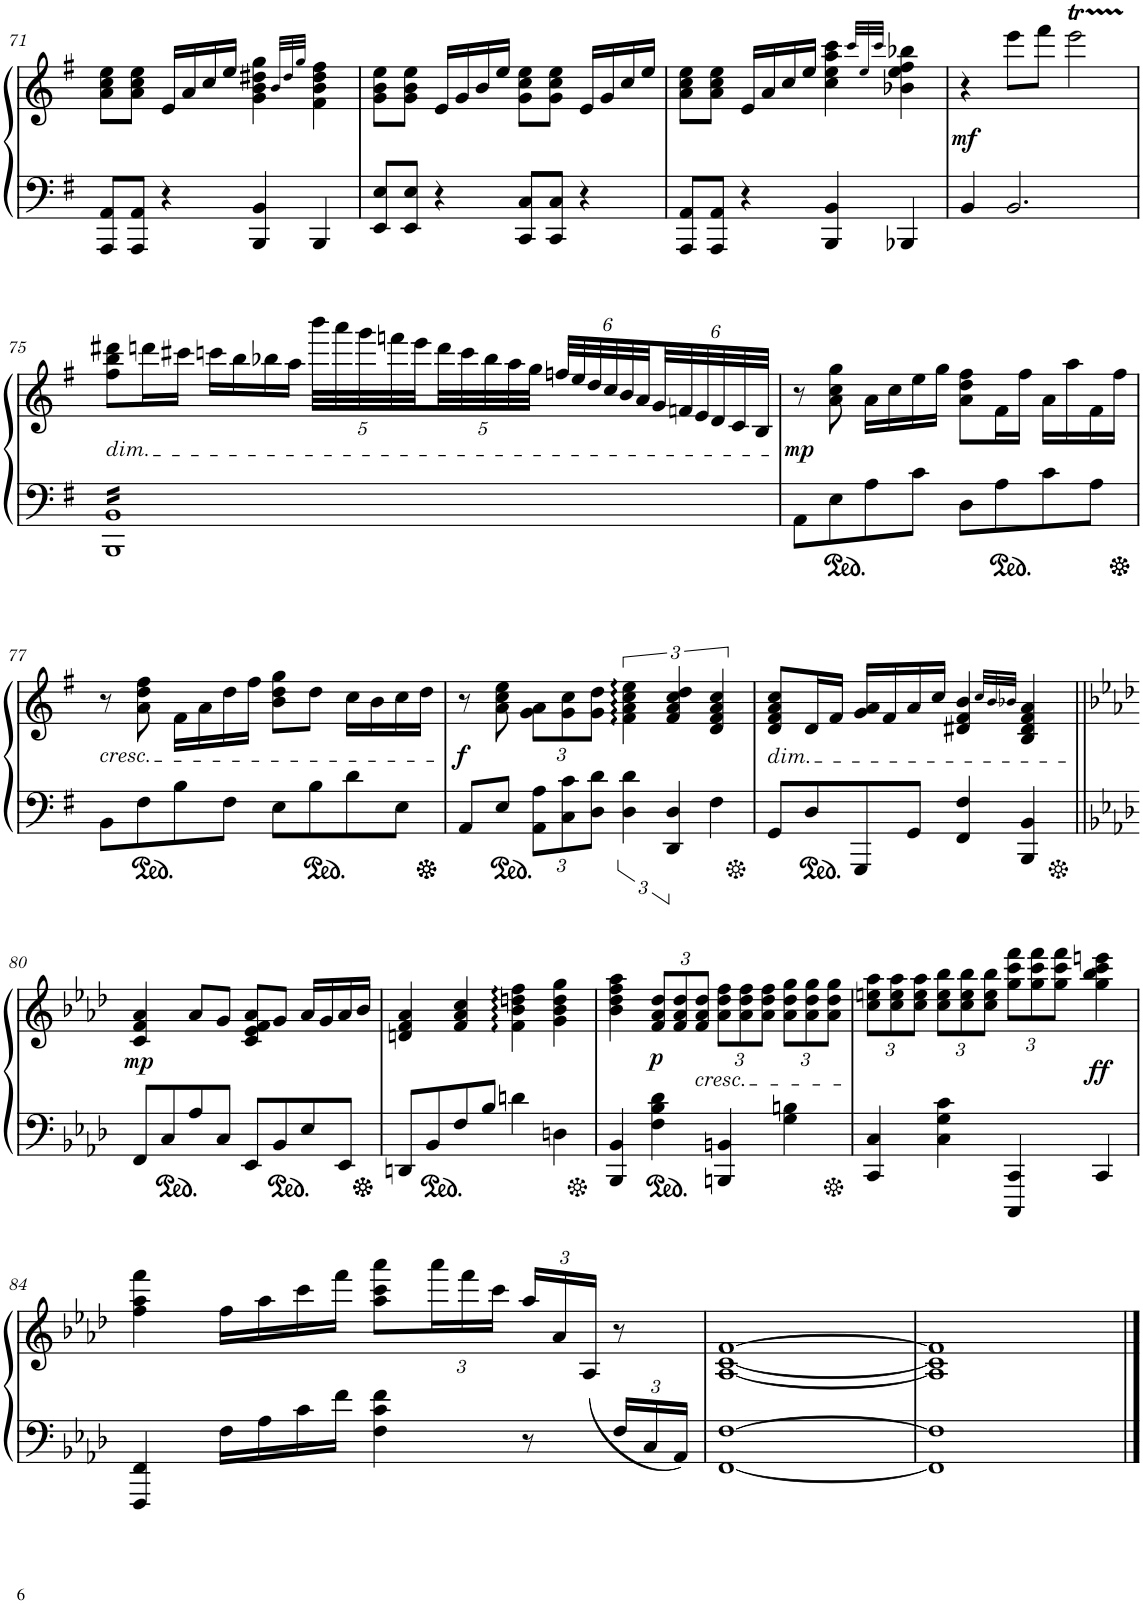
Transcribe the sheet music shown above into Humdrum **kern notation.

**kern	**kern	**dynam
*part1	*part1	*part1
*staff2	*staff1	*staff1/2
*I"Piano	*	*
*I'Pno.	*	*
!!LO:PB:g=z
*clefF4	*clefG2	*
*k[f#]	*k[f#]	*
*M4/4	*M4/4	*
=71	=71	=71
8AAA/ 8AA/L	8a\ 8cc\ 8ee\L	.
8AAA/ 8AA/J	8a\ 8cc\ 8ee\J	.
4r	16e/LL	.
.	16a/	.
.	16cc/	.
.	16ee/JJ	.
4BBB/ 4BB/	4g\ 4b\ 4dd#X\ 4gg\	.
.	32qb/LLL	.
.	32qdd#/	.
.	32qgg/JJJ	.
4BBB/	4f#\ 4b\ 4dd#\ 4ff#\	.
=72	=72	=72
8EE/ 8E/L	8g\ 8b\ 8ee\L	.
8EE/ 8E/J	8g\ 8b\ 8ee\J	.
4r	16e/LL	.
.	16g/	.
.	16b/	.
.	16ee/JJ	.
8CC/ 8C/L	8g\ 8cc\ 8ee\L	.
8CC/ 8C/J	8g\ 8cc\ 8ee\J	.
4r	16e/LL	.
.	16g/	.
.	16cc/	.
.	16ee/JJ	.
=73	=73	=73
8AAA/ 8AA/L	8a\ 8cc\ 8ee\L	.
8AAA/ 8AA/J	8a\ 8cc\ 8ee\J	.
4r	16e/LL	.
.	16a/	.
.	16cc/	.
.	16ee/JJ	.
4BBB/ 4BB/	4cc\ 4ee\ 4aa\ 4ccc\	.
.	32qccc/LLL	.
.	32qee/	.
.	32qccc/JJJ	.
4BBB-X/	4b-X\ 4ee\ 4ff#\ 4bb-X\	.
=74	=74	=74
!	!	!LO:DY:b
4BB/	4r	mf
2.BB/	8eee\L	.
.	8fff#\J	.
.	2eeeT\	.
!!LO:LB:g=z
=75	=75	=75
!	!LO:TX:b:i:t=dim.	!
*tremolo	*	*
16BBB 16BBLL	8ff#\ 8bb\ 8ddd#X\L	.
16BBB 16BB	.	.
16BBB 16BB	16dddn\L	.
16BBB 16BB	16ccc#X\JJ	.
16BBB 16BB	16cccn\LL	.
16BBB 16BB	16bb\	.
16BBB 16BB	16bb-X\	.
16BBB 16BB	16aa\JJ	.
*	*Xbrackettup	*
16BBB 16BB	40bbb\LLL	.
.	40aaa\	.
.	40ggg\	.
16BBB 16BB	.	.
.	40fffn\	.
.	40eee\	.
16BBB 16BB	40ddd\	.
.	40ccc\	.
.	40bb-\	.
16BBB 16BB	.	.
.	40aa\	.
.	40gg\JJJ	.
16BBB 16BB	48ffn/LLL	.
.	48ee/	.
.	48dd/	.
16BBB 16BB	48cc/	.
.	48b/	.
.	48a/	.
16BBB 16BB	48g/	.
.	48fn/	.
.	48e/	.
16BBB 16BBJJ	48d/	.
*Xtremolo	*	*
.	48c/	.
.	48B/JJJ	.
=76	=76	=76
!	!	!LO:DY:b
8AA\L	8r	mp
8E\	8a\ 8cc\ 8gg\	.
8A\	16a\LL	.
.	16cc\	.
8c\J	16ee\	.
.	16gg\JJ	.
8D\L	8a\ 8dd\ 8ff#\L	.
8A\	16f#\L	.
.	16ff#\JJ	.
8c\	16a\LL	.
.	16aa\	.
8A\J	16f#\	.
.	16ff#\JJ	.
!!LO:LB:g=z
=77	=77	=77
!	!LO:TX:b:i:t=cresc.	!
8BB\L	8r	.
8F#\	8a\ 8dd\ 8ff#\	.
8B\	16f#\LL	.
.	16a\	.
8F#\J	16dd\	.
.	16ff#\JJ	.
8E\L	8b\ 8dd\ 8gg\L	.
8B\	8dd\J	.
8d\	16cc\LL	.
.	16b\	.
8E\J	16cc\	.
.	16dd\JJ	.
=78	=78	=78
!	!	!LO:DY:b
8AA/L	8r	f
8E/J	8a\ 8cc\ 8ee\	.
*Xbrackettup	*	*
12AA\ 12A\L	12g\ 12a\L	.
12C\ 12c\	12g\ 12cc\	.
12D\ 12d\J	12g\ 12dd\J	.
*brackettup	*brackettup	*
6D\ 6d\	6f#\ 6a\ 6cc\ 6ee\	.
6DD/ 6D/	6f#/ 6a/ 6cc/ 6dd/	.
6F#\	6d/ 6f#/ 6a/ 6cc/	.
=79	=79	=79
!	!LO:TX:b:i:t=dim.	!
8GG/L	8d/ 8f#/ 8a/ 8cc/L	.
8D/	16d/L	.
.	16f#/JJ	.
8GGG/	16g/ 16a/LL	.
.	16f#/	.
8GG/J	16a/	.
.	16cc/JJ	.
4FF#/ 4F#/	4d#X/ 4f#/ 4b/	.
.	32qcc/LLL	.
.	32qb/	.
.	32qb-X/JJJ	.
4BBB/ 4BB/	4B/ 4d#/ 4f#/ 4a/	.
!!LO:LB:g=z
=80||	=80||	=80||
*k[b-e-a-d-]	*k[b-e-a-d-]	*
!	!	!LO:DY:b
8FF/L	4c/ 4f/ 4a-/	mp
8C/	.	.
8A-/	8a-/L	.
8C/J	8g/J	.
8EE-/L	8c/ 8e-/ 8f/ 8a-/L	.
8BB-/	8g/J	.
8E-/	16a-/LL	.
.	16g/	.
8EE-/J	16a-/	.
.	16b-/JJ	.
=81	=81	=81
8DDn/L	4dn/ 4f/ 4a-/	.
8BB-/	.	.
8F/	4f/ 4a-/ 4cc/	.
8B-/J	.	.
4dn\	4f\ 4b-\ 4ddn\ 4ff\	.
4Dn\	4g\ 4b-\ 4dd\ 4gg\	.
=82	=82	=82
4BBB-/ 4BB-/	4b-\ 4dd-\ 4ff\ 4aa-\	.
*	*Xbrackettup	*
!	!	!LO:DY:b
4F\ 4B-\ 4d-\	12f/ 12a-/ 12dd-/L	p
.	12f/ 12a-/ 12dd-/	.
!	!LO:TX:b:i:t=cresc.	!
.	12f/ 12a-/ 12dd-/J	.
4BBBn/ 4BBn/	12a-\ 12dd-\ 12ff\L	.
.	12a-\ 12dd-\ 12ff\	.
.	12a-\ 12dd-\ 12ff\J	.
4G\ 4Bn\	12a-\ 12dd-\ 12gg\L	.
.	12a-\ 12dd-\ 12gg\	.
.	12a-\ 12dd-\ 12gg\J	.
=83	=83	=83
4CC/ 4C/	12cc\ 12een\ 12aa-\L	.
.	12cc\ 12ee\ 12aa-\	.
.	12cc\ 12ee\ 12aa-\J	.
4C\ 4G\ 4c\	12cc\ 12ee\ 12bb-\L	.
.	12cc\ 12ee\ 12bb-\	.
.	12cc\ 12ee\ 12bb-\J	.
4CCC/ 4CC/	12gg\ 12ccc\ 12fff\L	.
.	12gg\ 12ccc\ 12fff\	.
.	12gg\ 12ccc\ 12fff\J	.
!	!	!LO:DY:b
4CC/	4gg\ 4bb-\ 4ccc\ 4eeen\	ff
!!LO:LB:g=z
=84	=84	=84
4FFF/ 4FF/	4ff\ 4aa-\ 4fff\	.
16F\LL	16ff\LL	.
16A-\	16aa-\	.
16c\	16ccc\	.
16f\JJ	16fff\JJ	.
4F\ 4c\ 4f\	8aa-\ 8ccc\ 8aaa-\L	.
.	24aaa-\L	.
.	24fff\	.
.	24ccc\JJ	.
8r	24aa-/LL	.
.	24a-/	.
.	(24A-/JJ	.
*Xbrackettup	*	*
24F/LL	8r	.
24C/	.	.
24AA-/JJ)	.	.
=85	=85	=85
[1FF [1F	[1A- [1c [1f	.
=86	=86	=86
1FF] 1F]	1A-] 1c] 1f]	.
==	==	==
*-	*-	*-
